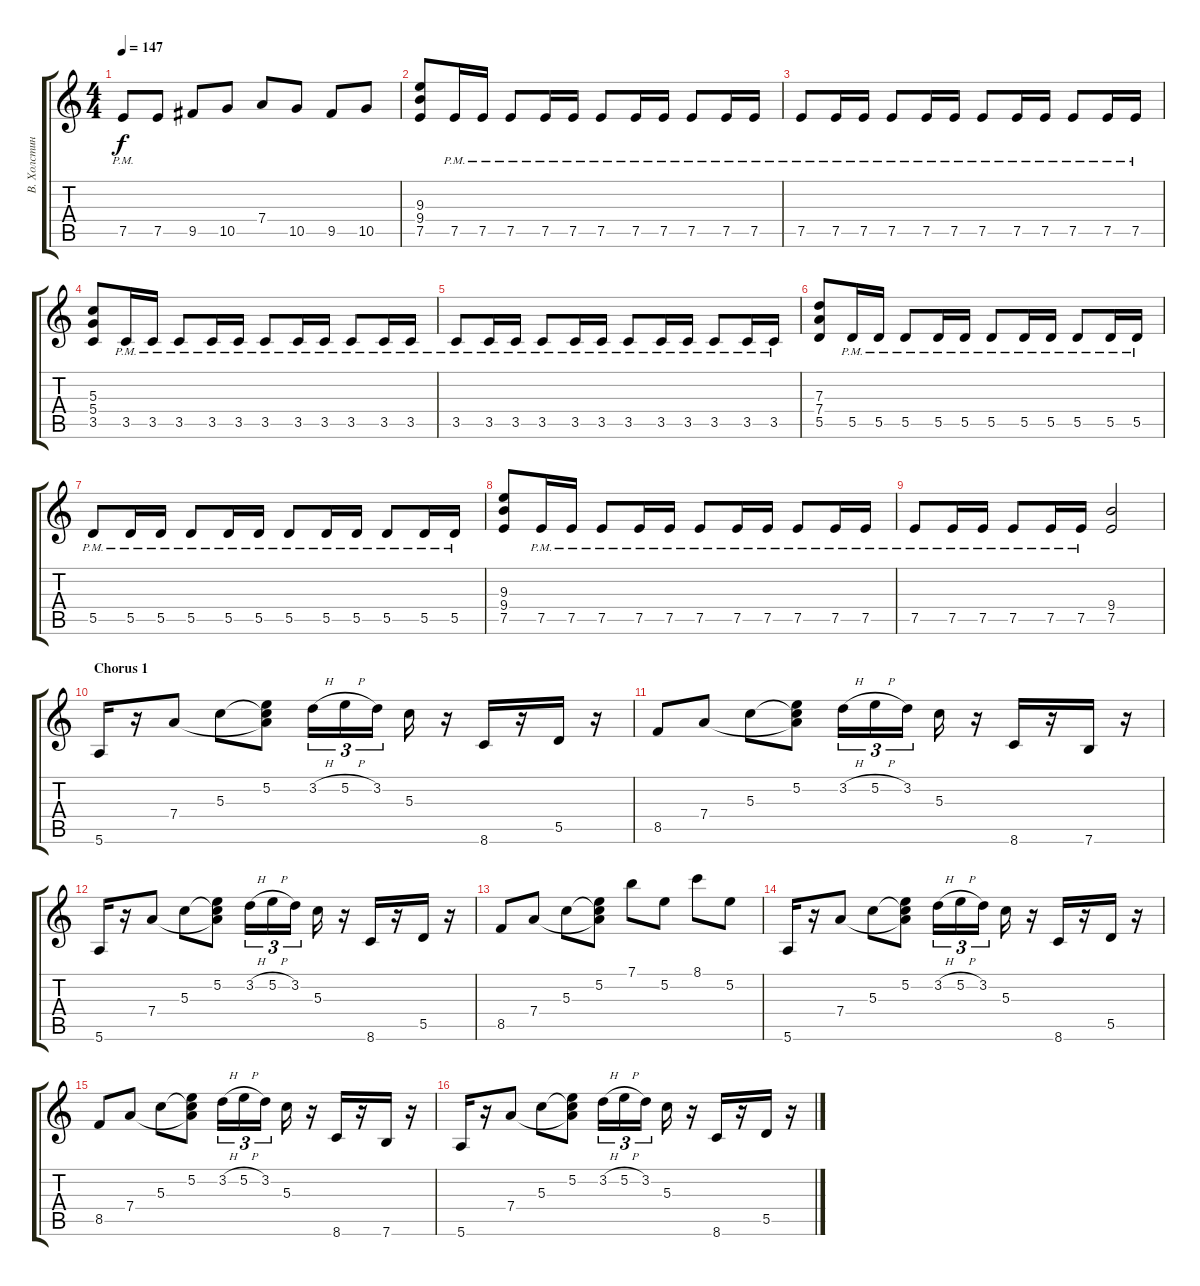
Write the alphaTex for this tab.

\track ("В. Холстинин" "В. Холстин") {instrument overdrivenguitar}
\staff {score tabs}
\tuning (E4 B3 G3 D3 A2 E2) {hide}
\ts (4 4)
\tempo 147
\clef g2
\ks c
7.5{pm}.8{dy f} 7.5.8 9.5.8 10.5.8 7.4.8 10.5.8 9.5.8 10.5.8 |
(9.3 9.4 7.5).8 7.5{pm}.16 7.5{pm}.16 7.5{pm}.8 7.5{pm}.16 7.5{pm}.16 7.5{pm}.8 7.5{pm}.16 7.5{pm}.16 7.5{pm}.8 7.5{pm}.16 7.5{pm}.16 |
7.5{pm}.8 7.5{pm}.16 7.5{pm}.16 7.5{pm}.8 7.5{pm}.16 7.5{pm}.16 7.5{pm}.8 7.5{pm}.16 7.5{pm}.16 7.5{pm}.8 7.5{pm}.16 7.5{pm}.16 |
(5.3 5.4 3.5).8 3.5{pm}.16 3.5{pm}.16 3.5{pm}.8 3.5{pm}.16 3.5{pm}.16 3.5{pm}.8 3.5{pm}.16 3.5{pm}.16 3.5{pm}.8 3.5{pm}.16 3.5{pm}.16 |
3.5{pm}.8 3.5{pm}.16 3.5{pm}.16 3.5{pm}.8 3.5{pm}.16 3.5{pm}.16 3.5{pm}.8 3.5{pm}.16 3.5{pm}.16 3.5{pm}.8 3.5{pm}.16 3.5{pm}.16 |
(7.3 7.4 5.5).8 5.5{pm}.16 5.5{pm}.16 5.5{pm}.8 5.5{pm}.16 5.5{pm}.16 5.5{pm}.8 5.5{pm}.16 5.5{pm}.16 5.5{pm}.8 5.5{pm}.16 5.5{pm}.16 |
5.5{pm}.8 5.5{pm}.16 5.5{pm}.16 5.5{pm}.8 5.5{pm}.16 5.5{pm}.16 5.5{pm}.8 5.5{pm}.16 5.5{pm}.16 5.5{pm}.8 5.5{pm}.16 5.5{pm}.16 |
(9.3 9.4 7.5).8 7.5{pm}.16 7.5{pm}.16 7.5{pm}.8 7.5{pm}.16 7.5{pm}.16 7.5{pm}.8 7.5{pm}.16 7.5{pm}.16 7.5{pm}.8 7.5{pm}.16 7.5{pm}.16 |
7.5{pm}.8 7.5{pm}.16 7.5{pm}.16 7.5{pm}.8 7.5{pm}.16 7.5{pm}.16 (9.4 7.5).2 |
\section ("" "Chorus 1")
5.6.16{volume 9} r.16 7.4.8 5.3.8 (5.2 5.3{t} 7.4{t}).8 3.2{h}.16{tu (3 2)} 5.2{h}.16{tu (3 2)} 3.2.16{tu (3 2)} 5.3.16 r.16 8.6.16 r.16 5.5.16 r.16 |
8.5.8 7.4.8 5.3.8 (5.2 5.3{t} 7.4{t}).8 3.2{h}.16{tu (3 2)} 5.2{h}.16{tu (3 2)} 3.2.16{tu (3 2)} 5.3.16 r.16 8.6.16 r.16 7.6.16 r.16 |
5.6.16 r.16 7.4.8 5.3.8 (5.2 5.3{t} 7.4{t}).8 3.2{h}.16{tu (3 2)} 5.2{h}.16{tu (3 2)} 3.2.16{tu (3 2)} 5.3.16 r.16 8.6.16 r.16 5.5.16 r.16 |
8.5.8 7.4.8 5.3.8 (5.2 5.3{t} 7.4{t}).8 7.1.8 5.2.8 8.1.8 5.2.8 |
5.6.16 r.16 7.4.8 5.3.8 (5.2 5.3{t} 7.4{t}).8 3.2{h}.16{tu (3 2)} 5.2{h}.16{tu (3 2)} 3.2.16{tu (3 2)} 5.3.16 r.16 8.6.16 r.16 5.5.16 r.16 |
8.5.8 7.4.8 5.3.8 (5.2 5.3{t} 7.4{t}).8 3.2{h}.16{tu (3 2)} 5.2{h}.16{tu (3 2)} 3.2.16{tu (3 2)} 5.3.16 r.16 8.6.16 r.16 7.6.16 r.16 |
5.6.16 r.16 7.4.8 5.3.8 (5.2 5.3{t} 7.4{t}).8 3.2{h}.16{tu (3 2)} 5.2{h}.16{tu (3 2)} 3.2.16{tu (3 2)} 5.3.16 r.16 8.6.16 r.16 5.5.16 r.16
